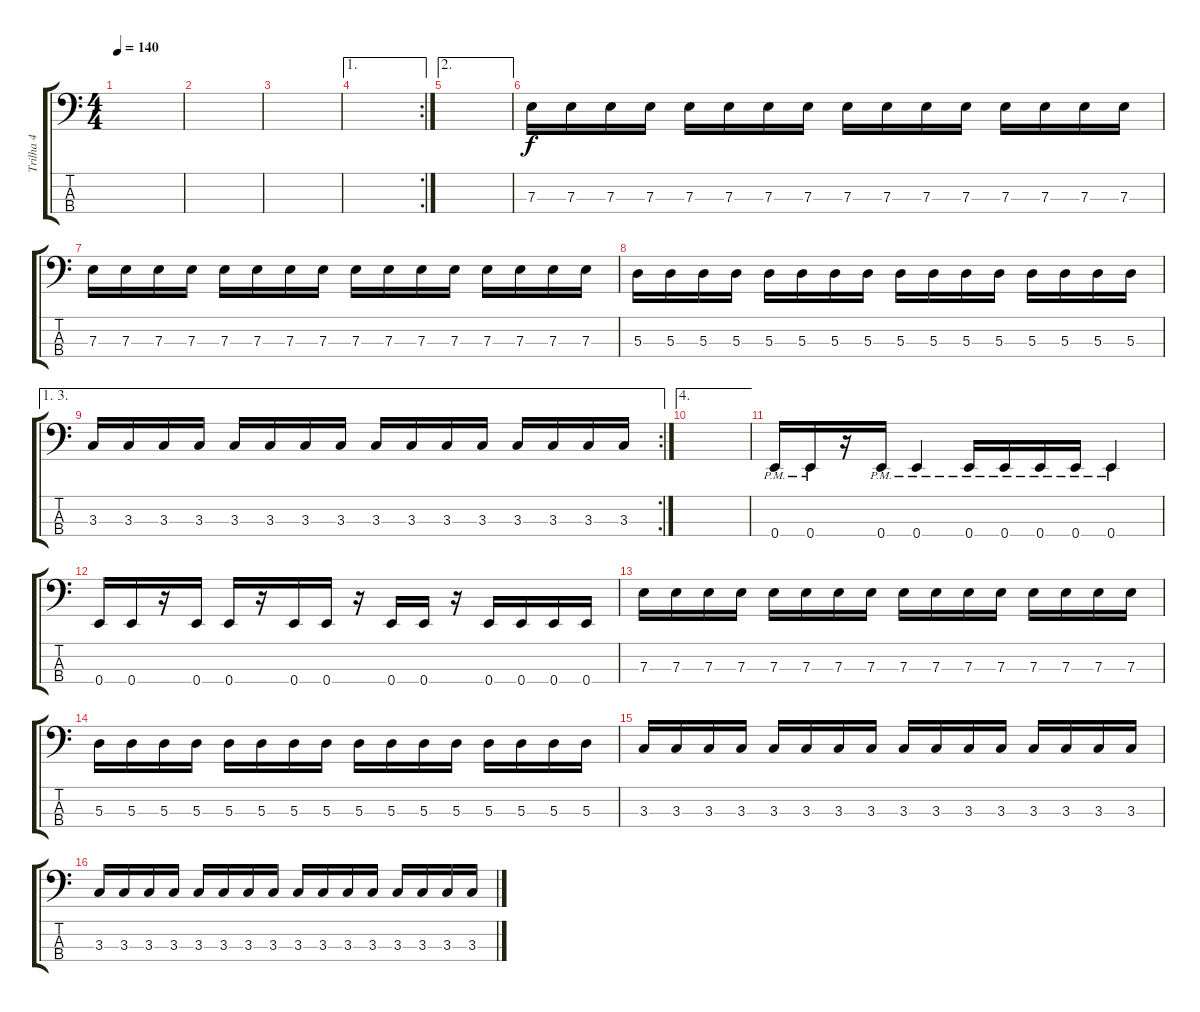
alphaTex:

\track ("Trilha 4" "Trilha 4") {instrument electricbassfinger}
\staff {score tabs}
\tuning (G2 D2 A1 E1) {hide}
\ts (4 4)
\tempo 140
\clef f4
\ks c
|
|
|
\ae 1
\rc 2
|
\ae 2
|
7.3.16 7.3.16 7.3.16 7.3.16 7.3.16 7.3.16 7.3.16 7.3.16 7.3.16 7.3.16 7.3.16 7.3.16 7.3.16 7.3.16 7.3.16 7.3.16 |
7.3.16 7.3.16 7.3.16 7.3.16 7.3.16 7.3.16 7.3.16 7.3.16 7.3.16 7.3.16 7.3.16 7.3.16 7.3.16 7.3.16 7.3.16 7.3.16 |
5.3.16 5.3.16 5.3.16 5.3.16 5.3.16 5.3.16 5.3.16 5.3.16 5.3.16 5.3.16 5.3.16 5.3.16 5.3.16 5.3.16 5.3.16 5.3.16 |
\ae (1 3)
\rc 2
3.3.16 3.3.16 3.3.16 3.3.16 3.3.16 3.3.16 3.3.16 3.3.16 3.3.16 3.3.16 3.3.16 3.3.16 3.3.16 3.3.16 3.3.16 3.3.16 |
\ae 4
|
0.4{pm}.16 0.4{pm}.16 r.16 0.4{pm}.16 0.4{pm}.4 0.4{pm}.16 0.4{pm}.16 0.4{pm}.16 0.4{pm}.16 0.4{pm}.4 |
0.4.16 0.4.16 r.16 0.4.16 0.4.16 r.16 0.4.16 0.4.16 r.16 0.4.16 0.4.16 r.16 0.4.16 0.4.16 0.4.16 0.4.16 |
7.3.16 7.3.16 7.3.16 7.3.16 7.3.16 7.3.16 7.3.16 7.3.16 7.3.16 7.3.16 7.3.16 7.3.16 7.3.16 7.3.16 7.3.16 7.3.16 |
5.3.16 5.3.16 5.3.16 5.3.16 5.3.16 5.3.16 5.3.16 5.3.16 5.3.16 5.3.16 5.3.16 5.3.16 5.3.16 5.3.16 5.3.16 5.3.16 |
3.3.16 3.3.16 3.3.16 3.3.16 3.3.16 3.3.16 3.3.16 3.3.16 3.3.16 3.3.16 3.3.16 3.3.16 3.3.16 3.3.16 3.3.16 3.3.16 |
3.3.16 3.3.16 3.3.16 3.3.16 3.3.16 3.3.16 3.3.16 3.3.16 3.3.16 3.3.16 3.3.16 3.3.16 3.3.16 3.3.16 3.3.16 3.3.16
